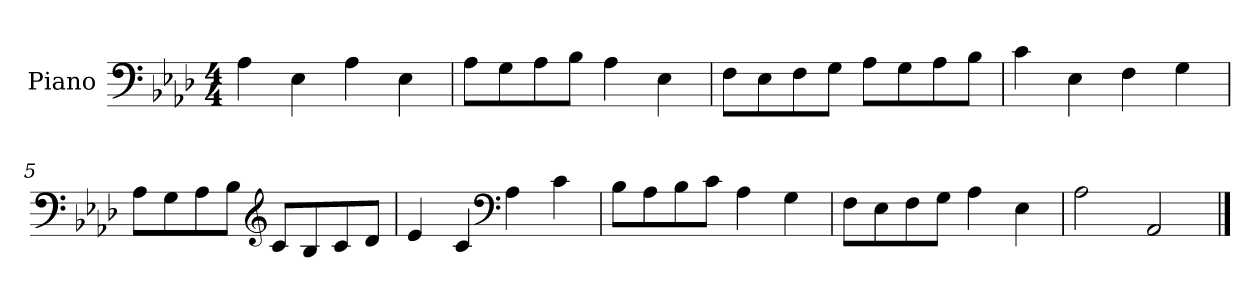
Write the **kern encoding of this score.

**kern
*part1
*staff1
*I"Piano
*I'Pno.
*clefF4
*k[b-e-a-d-]
*M4/4
*MM120
=1
4A-\
4E-\
4A-\
4E-\
=2
8A-\L
8G\
8A-\
8B-\J
4A-\
4E-\
=3
8F\L
8E-\
8F\
8G\J
8A-\L
8G\
8A-\
8B-\J
=4
4c\
4E-\
4F\
4G\
=5
8A-\L
8G\
8A-\
8B-\J
*clefG2
8c/L
8B-/
8c/
8d-/J
=6
4e-/
4c/
*clefF4
4A-\
4c\
!!LO:LB:g=z
=7
8B-\L
8A-\
8B-\
8c\J
4A-\
4G\
=8
8F\L
8E-\
8F\
8G\J
4A-\
4E-\
=9
2A-\
2AA-/
==
*-
